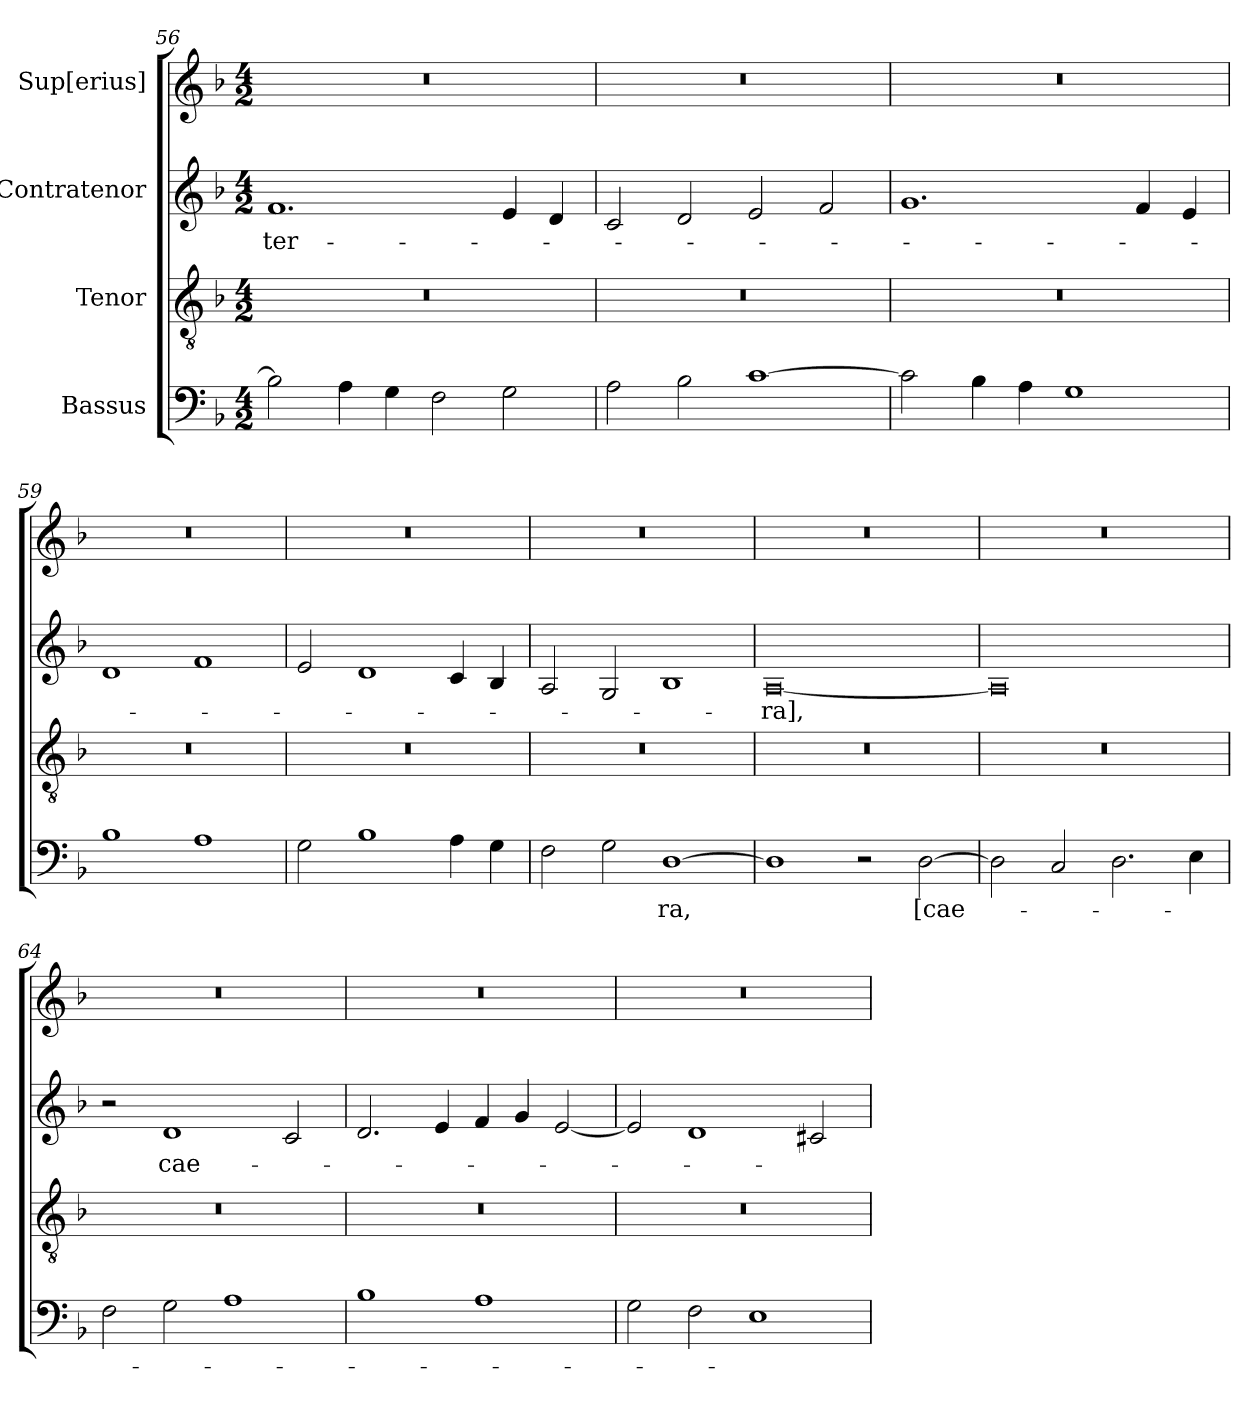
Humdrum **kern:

**kern	**text	**kern	**kern	**text	**kern
*part4	*part4	*part3	*part2	*part2	*part1
*staff4	*staff4	*staff3	*staff2	*staff2	*staff1
*I"Bassus	*	*I"Tenor	*I"Contratenor	*	*I"Sup[erius]
*clefF4	*	*clefGv2	*clefG2	*	*clefG2
*k[b-]	*	*k[b-]	*k[b-]	*	*k[b-]
*M4/2	*	*M4/2	*M4/2	*	*M4/2
=56	=56	=56	=56	=56	=56
2B-\]	.	0r	1.f/	ter-	0r
4A\	.	.	.	.	.
4G\	.	.	.	.	.
2F\	.	.	.	.	.
2G\	.	.	4e/	.	.
.	.	.	4d/	.	.
=57	=57	=57	=57	=57	=57
2A\	.	0r	2c/	.	0r
2B-\	.	.	2d/	.	.
[1c\	.	.	2e/	.	.
.	.	.	2f/	.	.
=58	=58	=58	=58	=58	=58
2c\]	.	0r	1.g/	.	0r
4B-\	.	.	.	.	.
4A\	.	.	.	.	.
1G\	.	.	.	.	.
.	.	.	4f/	.	.
.	.	.	4e/	.	.
=59	=59	=59	=59	=59	=59
1B-\	.	0r	1d/	.	0r
1A\	.	.	1f/	.	.
=60	=60	=60	=60	=60	=60
2G\	.	0r	2e/	.	0r
1B-\	.	.	1d/	.	.
4A\	.	.	4c/	.	.
4G\	.	.	4B-/	.	.
=61	=61	=61	=61	=61	=61
2F\	.	0r	2A/	.	0r
2G\	.	.	2G/	.	.
[1D\	-ra,	.	1B-/	.	.
=62	=62	=62	=62	=62	=62
1D\]	.	0r	[0A/	-ra],	0r
2r	.	.	.	.	.
[2D\	[cae-	.	.	.	.
=63	=63	=63	=63	=63	=63
2D\]	.	0r	0A/]	.	0r
2C/	.	.	.	.	.
2.D\	.	.	.	.	.
4E\	.	.	.	.	.
=64	=64	=64	=64	=64	=64
2F\	.	0r	2r	.	0r
2G\	.	.	1d/	cae-	.
1A\	.	.	.	.	.
.	.	.	2c/	.	.
=65	=65	=65	=65	=65	=65
1B-\	.	0r	2.d/	.	0r
.	.	.	4e/	.	.
1A\	.	.	4f/	.	.
.	.	.	4g/	.	.
.	.	.	[2e/	.	.
=66	=66	=66	=66	=66	=66
2G\	.	0r	2e/]	.	0r
2F\	.	.	1d/	.	.
1E\	.	.	.	.	.
.	.	.	2c#X/	.	.
=	=	=	=	=	=
*-	*-	*-	*-	*-	*-
